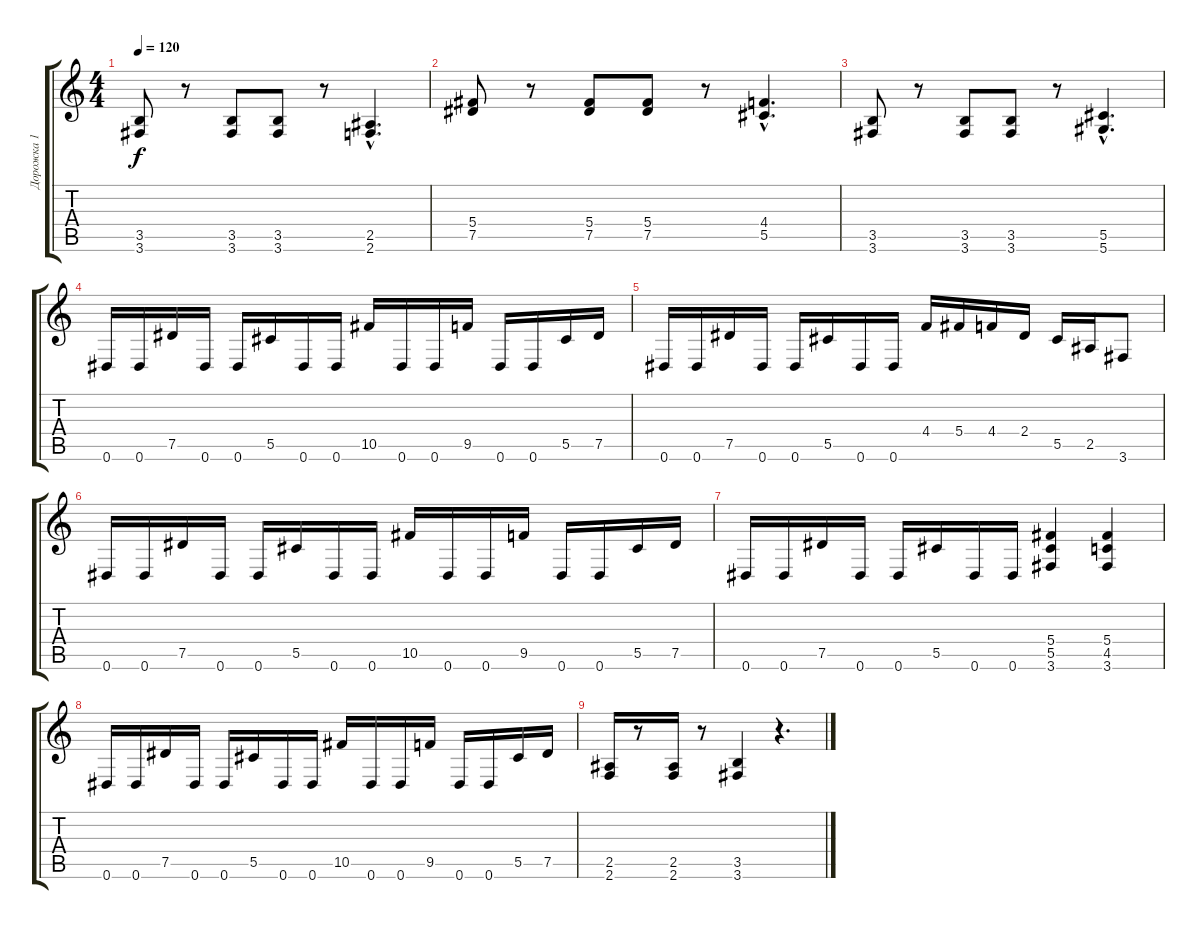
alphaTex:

\track ("Дорожка 1" "Дорожка 1") {instrument distortionguitar}
\staff {score tabs}
\tuning (Eb4 Bb3 Gb3 Db3 Ab2 Eb2) {hide}
\ts (4 4)
\tempo 120
\clef g2
\ks c
(3.5 3.6).8{dy f} r.8 (3.5 3.6).8 (3.5 3.6).8 r.8 (2.5{hac} 2.6{hac}).4{d} |
(5.4 7.5).8 r.8 (5.4 7.5).8 (5.4 7.5).8 r.8 (4.4{hac} 5.5{hac}).4{d} |
(3.5 3.6).8 r.8 (3.5 3.6).8 (3.5 3.6).8 r.8 (5.5{hac} 5.6{hac}).4{d} |
0.6.16 0.6.16 7.5.16 0.6.16 0.6.16 5.5.16 0.6.16 0.6.16 10.5.16 0.6.16 0.6.16 9.5.16 0.6.16 0.6.16 5.5.16 7.5.16 |
0.6.16 0.6.16 7.5.16 0.6.16 0.6.16 5.5.16 0.6.16 0.6.16 4.4.16 5.4.16 4.4.16 2.4.16 5.5.16 2.5.16 3.6.8 |
0.6.16 0.6.16 7.5.16 0.6.16 0.6.16 5.5.16 0.6.16 0.6.16 10.5.16 0.6.16 0.6.16 9.5.16 0.6.16 0.6.16 5.5.16 7.5.16 |
0.6.16 0.6.16 7.5.16 0.6.16 0.6.16 5.5.16 0.6.16 0.6.16 (5.4 5.5 3.6).4 (5.4 4.5 3.6).4 |
0.6.16 0.6.16 7.5.16 0.6.16 0.6.16 5.5.16 0.6.16 0.6.16 10.5.16 0.6.16 0.6.16 9.5.16 0.6.16 0.6.16 5.5.16 7.5.16 |
(2.5 2.6).16 r.8 (2.5 2.6).16 r.8 (3.5 3.6).4 r.4{d}
